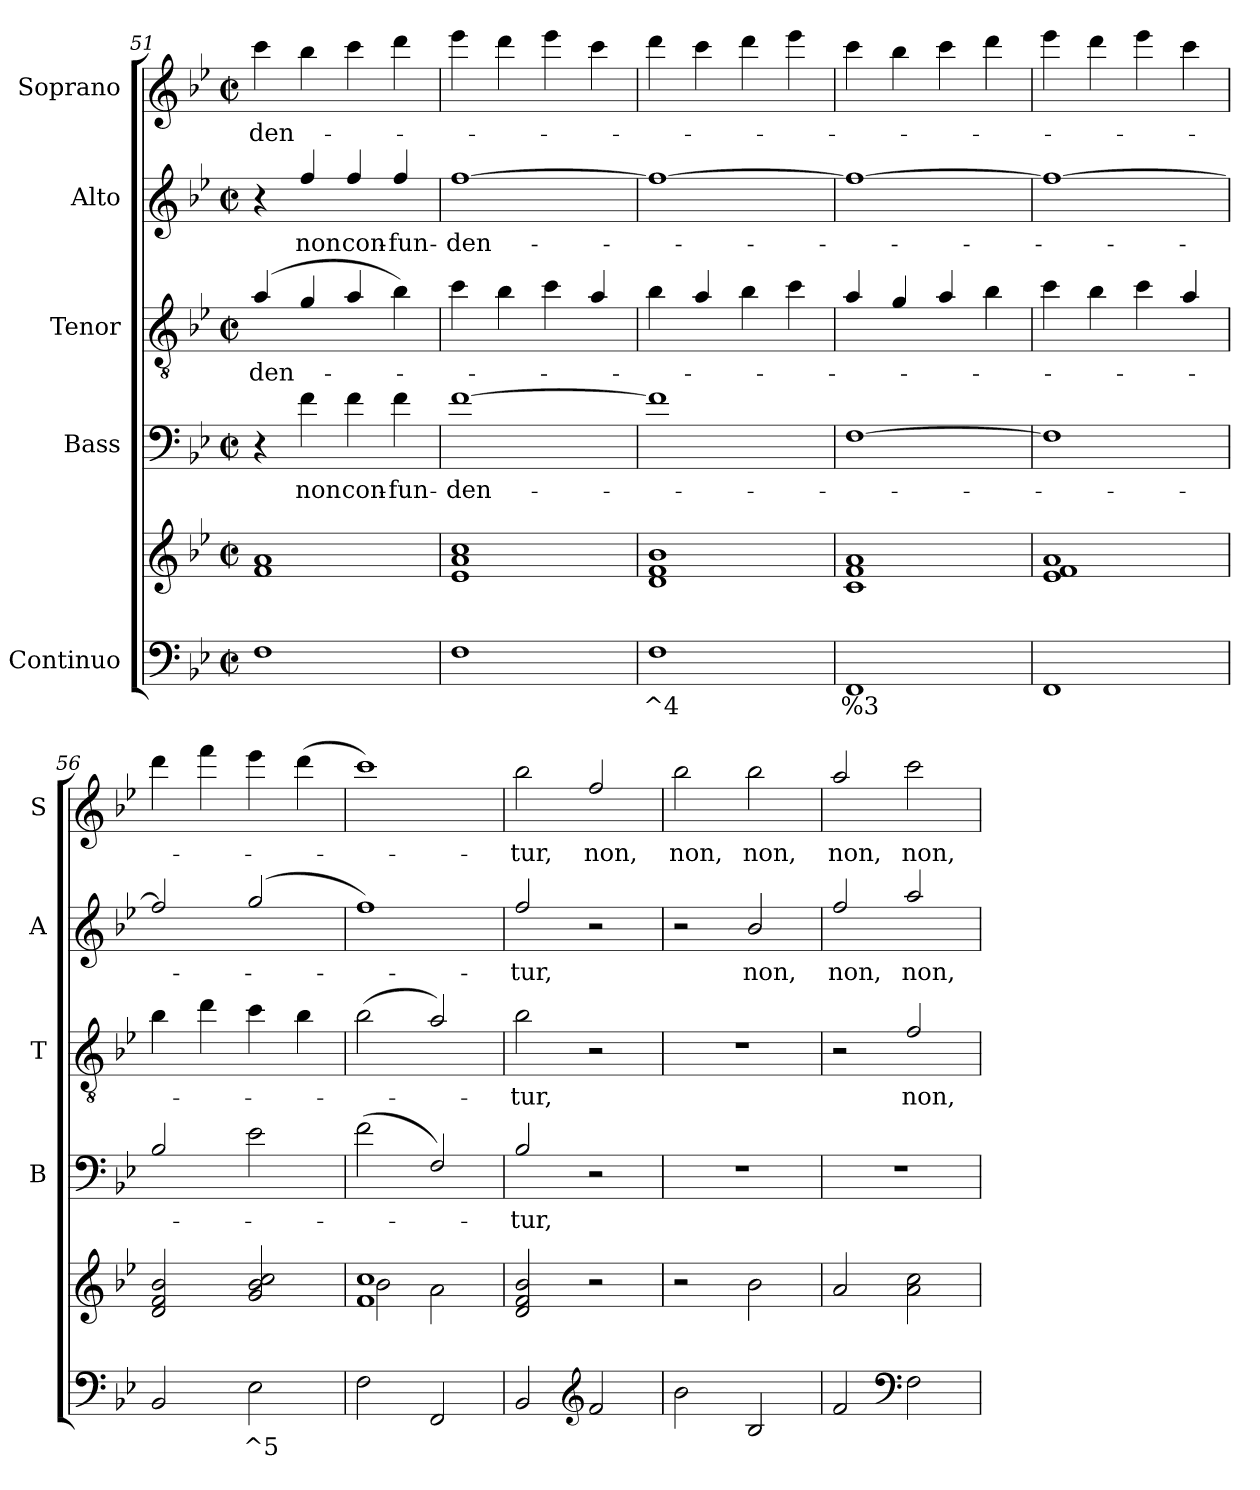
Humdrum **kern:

**kern	**text	**kern	**kern	**text	**kern	**text	**kern	**text	**kern	**text
*part5	*part5	*part5	*part4	*part4	*part3	*part3	*part2	*part2	*part1	*part1
*staff6	*staff6	*staff5	*staff4	*staff4	*staff3	*staff3	*staff2	*staff2	*staff1	*staff1
*I"Continuo	*	*	*I"Bass	*	*I"Tenor	*	*I"Alto	*	*I"Soprano	*
*	*	*	*I'B	*	*I'T	*	*I'A	*	*I'S	*
*clefF4	*	*clefG2	*clefF4	*	*clefGv2	*	*clefG2	*	*clefG2	*
*	*	*	*ITrd7c12	*	*ITrd7c12	*	*ITrd7c12	*	*ITrd7c12	*
*k[b-e-]	*	*k[b-e-]	*k[b-e-]	*	*k[b-e-]	*	*k[b-e-]	*	*k[b-e-]	*
*B-:	*	*B-:	*B-:	*	*B-:	*	*B-:	*	*B-:	*
*M2/2	*	*M2/2	*M2/2	*	*M2/2	*	*M2/2	*	*M2/2	*
*met(c|)	*	*met(c|)	*met(c|)	*	*met(c|)	*	*met(c|)	*	*met(c|)	*
=51	=51	=51	=51	=51	=51	=51	=51	=51	=51	=51
!	!	!	!	!	!	!LO:LY:b	!	!	!	!
!	!	!	!	!	!	!	!	!	!	!LO:LY:b
1F	.	1f! 1a!	4r	.	(4A/	-den-	4r	.	4cc\	-den-
!	!	!	!	!LO:LY:b	!	!	!	!	!	!
!	!	!	!	!	!	!	!	!LO:LY:b	!	!
.	.	.	4F\	non	4G/	.	4f/	non	4b-\	.
!	!	!	!	!LO:LY:b	!	!	!	!	!	!
!	!	!	!	!	!	!	!	!LO:LY:b	!	!
.	.	.	4F\	con-	4A/	.	4f/	con-	4cc\	.
!	!	!	!	!LO:LY:b	!	!	!	!	!	!
!	!	!	!	!	!	!	!	!LO:LY:b	!	!
.	.	.	4F\	-fun-	4B-\)	.	4f/	-fun-	4dd\	.
=52	=52	=52	=52	=52	=52	=52	=52	=52	=52	=52
!	!	!	!	!LO:LY:b	!	!	!	!	!	!
!	!	!	!	!	!	!	!	!LO:LY:b	!	!
1F	.	1e-! 1a! 1cc!	[1F	-den-	4c\	.	[1f	-den-	4ee-\	.
.	.	.	.	.	4B-\	.	.	.	4dd\	.
.	.	.	.	.	4c\	.	.	.	4ee-\	.
.	.	.	.	.	4A/	.	.	.	4cc\	.
!!LO:PB:g=z
=53	=53	=53	=53	=53	=53	=53	=53	=53	=53	=53
!	!LO:LY:b	!	!	!	!	!	!	!	!	!
1F	^4	1d! 1f! 1b-!	1F]	.	4B-\	.	1f_	.	4dd\	.
.	.	.	.	.	4A/	.	.	.	4cc\	.
.	.	.	.	.	4B-\	.	.	.	4dd\	.
.	.	.	.	.	4c\	.	.	.	4ee-\	.
=54	=54	=54	=54	=54	=54	=54	=54	=54	=54	=54
!	!LO:LY:b	!	!	!	!	!	!	!	!	!
1FF	%3	1c! 1f! 1a!	[1FF	.	4A/	.	1f_	.	4cc\	.
.	.	.	.	.	4G/	.	.	.	4b-\	.
.	.	.	.	.	4A/	.	.	.	4cc\	.
.	.	.	.	.	4B-\	.	.	.	4dd\	.
=55	=55	=55	=55	=55	=55	=55	=55	=55	=55	=55
1FF	.	1e-! 1f! 1a!	1FF]	.	4c\	.	1f_	.	4ee-\	.
.	.	.	.	.	4B-\	.	.	.	4dd\	.
.	.	.	.	.	4c\	.	.	.	4ee-\	.
.	.	.	.	.	4A/	.	.	.	4cc\	.
=56	=56	=56	=56	=56	=56	=56	=56	=56	=56	=56
2BB-/	.	2d!/ 2f!/ 2b-!/	2BB-/	.	4B-\	.	2f/]	.	4dd\	.
.	.	.	.	.	4d\	.	.	.	4ff\	.
!	!LO:LY:b	!	!	!	!	!	!	!	!	!
2E-\	^5	2g!/ 2b-!/ 2cc!/	2E-\	.	4c\	.	(<2g/	.	4ee-\	.
.	.	.	.	.	4B-\	.	.	.	(>4dd\	.
=57	=57	=57	=57	=57	=57	=57	=57	=57	=57	=57
*	*	*^	*	*	*	*	*	*	*	*
2F\	.	1f! 1cc!	2b-!\	(>2F\	.	(>2B-\	.	1f)	.	1cc)	.
2FF/	.	.	2a!\	2FF/)	.	2A/)	.	.	.	.	.
*	*	*v	*v	*	*	*	*	*	*	*	*
=58	=58	=58	=58	=58	=58	=58	=58	=58	=58	=58
*	*	*^	*	*	*	*	*	*	*	*
!	!	!	!	!	!LO:LY:b	!	!	!	!	!	!
*	*	*v	*v	*	*	*	*	*	*	*	*
*	*	*^	*	*	*	*	*	*	*	*
!	!	!	!	!	!	!	!LO:LY:b	!	!	!	!
*	*	*v	*v	*	*	*	*	*	*	*	*
*	*	*^	*	*	*	*	*	*	*	*
!	!	!	!	!	!	!	!	!	!LO:LY:b	!	!
*	*	*v	*v	*	*	*	*	*	*	*	*
*	*	*^	*	*	*	*	*	*	*	*
!	!	!	!	!	!	!	!	!	!	!	!LO:LY:b
*	*	*v	*v	*	*	*	*	*	*	*	*
2BB-/	.	2d!/ 2f!/ 2b-!/	2BB-/	-tur,	2B-\	-tur,	2f/	-tur,	2b-\	-tur,
*clefG2	*	*	*	*	*	*	*	*	*	*
!	!	!	!	!	!	!	!	!	!	!LO:LY:b
2f/	.	2r	2r	.	2r	.	2r	.	2f/	non,
=59	=59	=59	=59	=59	=59	=59	=59	=59	=59	=59
!	!	!	!	!	!	!	!	!	!	!LO:LY:b
2b-\	.	2r	1r	.	1r	.	2r	.	2b-\	non,
!	!	!	!	!	!	!	!	!LO:LY:b	!	!
!	!	!	!	!	!	!	!	!	!	!LO:LY:b
2B-/	.	2b-!\	.	.	.	.	2B-/	non,	2b-\	non,
=60	=60	=60	=60	=60	=60	=60	=60	=60	=60	=60
!	!	!	!	!	!	!	!	!LO:LY:b	!	!
!	!	!	!	!	!	!	!	!	!	!LO:LY:b
2f/	.	2a!/	1r	.	2r	.	2f/	non,	2a/	non,
*clefF4	*	*	*	*	*	*	*	*	*	*
!	!	!	!	!	!	!LO:LY:b	!	!	!	!
!	!	!	!	!	!	!	!	!LO:LY:b	!	!
!	!	!	!	!	!	!	!	!	!	!LO:LY:b
2F\	.	2a!\ 2cc!\	.	.	2F/	non,	2a/	non,	2cc\	non,
=	=	=	=	=	=	=	=	=	=	=
*-	*-	*-	*-	*-	*-	*-	*-	*-	*-	*-
